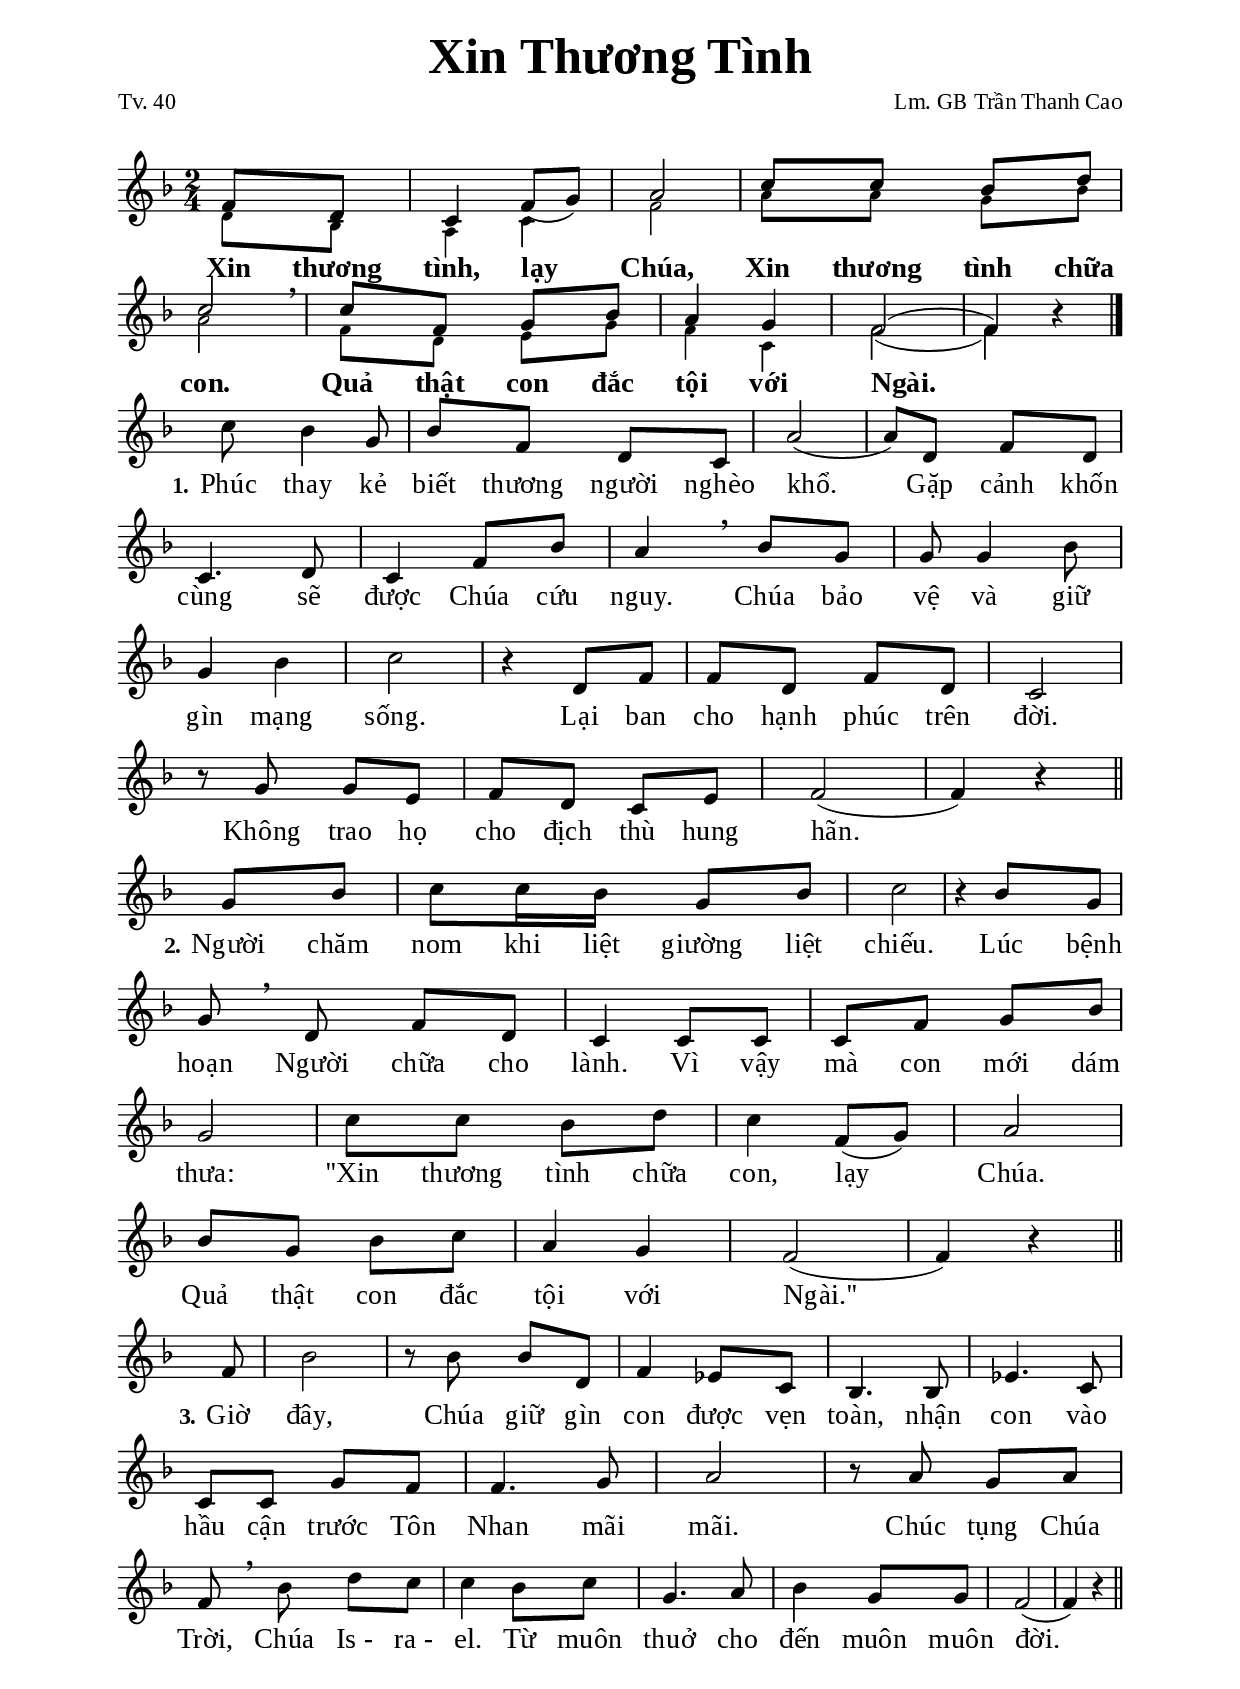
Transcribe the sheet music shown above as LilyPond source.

% Cài đặt chung
\version "2.22.1"
\include "english.ly"

\header {
  title = \markup { \fontsize #3 "Xin Thương Tình" }
  poet = "Tv. 40"
  composer = "Lm. GB Trần Thanh Cao"
  arranger = " "
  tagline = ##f
}

\paper {
  #(set-paper-size "a4")
  top-margin = 10\mm
  bottom-margin = 10\mm
  left-margin = 20\mm
  right-margin = 20\mm
  indent = #0
  #(define fonts
    (make-pango-font-tree
      "Liberation Serif"
      "Liberation Serif"
      "Liberation Serif"
      (/ 20 20)))
  page-count = #1
  system-system-spacing = #'((basic-distance . 13))
  score-system-spacing = #'((basic-distance . 13))
}

% Nhạc điệp khúc
nhacDiepKhucSop = \relative c' {
  \partial 4 f8 d |
  c4 f8 _(g) |
  a2 |
  c8 c bf d |
  c2 \breathe |
  c8 f, g bf |
  a4 g |
  f2 ( |
  f4) r \bar "|."
}

nhacDiepKhucBas = \relative c' {
  \partial 4 d8 bf |
  a4 c |
  f2 |
  a8 a g bf |
  a2 |
  f8 d e g |
  f4 c |
  f2 ( |
  f4) r
}

% Nhạc phiên khúc
nhacPhienKhucMot = \relative c'' {
  c8 bf4 g8 |
  bf f d c |
  a'2 ( |
  a8) d, f d |
  c4. d8 |
  c4 f8 bf |
  a4 \breathe bf8 g |
  g g4 bf8 |
  g4 bf |
  c2 |
  r4 d,8 f |
  f d f d |
  c2 |
  r8 g' g e |
  f d c e |
  f2 ( 
  f4) r \bar "||"
}

nhacPhienKhucHai = \relative c'' {
  \partial 4 g8 bf |
  c c16 bf g8 bf |
  c2 |
  r4 bf8 g |
  g \breathe d f d |
  c4 c8 c |
  c f g bf |
  g2 |
  c8 c bf d |
  c4 f,8 (g) 
  a2 |
  bf8 g bf c |
  a4 g |
  f2 ( |
  f4) r \bar "||"
}

nhacPhienKhucBa = \relative c' {
  \partial 8 f8 |
  bf2 |
  r8 bf8 bf d, |
  f4 ef8 c |
  bf4. bf8 |
  ef4. c8 |
  c c g' f |
  f4. g8 |
  a2 |
  r8 a g a |
  f8 \breathe bf d c |
  c4 bf8 c |
  g4. a8 |
  bf4 g8 g |
  f2 ( |
  f4) r \bar "||"
}

% Lời điệp khúc
loiDiepKhuc = \lyricmode {
  Xin thương tình, lạy Chúa,
  Xin thương tình chữa con.
  Quả thật con đắc tội với Ngài.
}

% Lời phiên khúc
loiPhienKhucMot = \lyricmode {
  \set stanza = #"1."
  Phúc thay kẻ biết thương người nghèo khổ.
  Gặp cảnh khốn cùng sẽ được Chúa cứu nguy.
  Chúa bảo vệ và giữ gìn mạng sống.
  Lại ban cho hạnh phúc trên đời.
  Không trao họ cho địch thù hung hãn.
}

loiPhienKhucHai = \lyricmode {
  \set stanza = #"2."
  Người chăm nom khi liệt giường liệt chiếu.
  Lúc bệnh hoạn Người chữa cho lành.
  Vì vậy mà con mới dám thưa:
  ''Xin thương tình chữa con, lạy Chúa.
  Quả thật con đắc tội với Ngài.''
}

loiPhienKhucBa = \lyricmode {
  \set stanza = #"3."
  Giờ đây, Chúa giữ gìn con được vẹn toàn,
  nhận con vào hầu cận trước Tôn Nhan mãi mãi.
  Chúc tụng Chúa Trời,
  Chúa "Is -" "ra -" el.
  Từ muôn thuở cho đến muôn muôn đời.
}


% Dàn trang
\score {
  \new ChoirStaff <<
    \new Staff = diepKhuc \with {
        \consists "Merge_rests_engraver"
        %\magnifyStaff #(magstep +1)
      }
      <<
      \new Voice = beSop {
        \voiceOne \key f \major \time 2/4 \nhacDiepKhucSop
      }
      \new Voice = beBas {
        \override NoteHead.font-size = #-2
        \voiceTwo \key f \major \time 2/4 \nhacDiepKhucBas
      }
    >>
    \new Lyrics \lyricsto beSop \loiDiepKhuc
  >>
  \layout {
    \override Lyrics.LyricText.font-series = #'bold
    \override Lyrics.LyricText.font-size = #+2
    \override Lyrics.LyricSpace.minimum-distance = #4
    \override Score.BarNumber.break-visibility = ##(#f #f #f)
    \override Score.SpacingSpanner.uniform-stretching = ##t
  }
}

\score {
  \new ChoirStaff <<
    \new Staff = phienKhuc \with {
        %\magnifyStaff #(magstep +1)
      }
      <<
      \new Voice = beSop {
        \key f \major \time 2/4 \nhacPhienKhucMot
      }
    >>
    \new Lyrics \lyricsto beSop \loiPhienKhucMot
  >>
  \layout {
    \override Staff.TimeSignature.transparent = ##t
    \override Lyrics.LyricText.font-size = #+2
    \override Lyrics.LyricSpace.minimum-distance = #2.5
    \override Score.BarNumber.break-visibility = ##(#f #f #f)
    \override Score.SpacingSpanner.uniform-stretching = ##t
  }
}

\score {
  \new ChoirStaff <<
    \new Staff = phienKhuc \with {
        %\magnifyStaff #(magstep +1)
      }
      <<
      \new Voice = beSop {
        \key f \major \time 2/4 \nhacPhienKhucHai
      }
    >>
    \new Lyrics \lyricsto beSop \loiPhienKhucHai
  >>
  \layout {
    \override Staff.TimeSignature.transparent = ##t
    \override Lyrics.LyricText.font-size = #+2
    \override Lyrics.LyricSpace.minimum-distance = #4
    \override Score.BarNumber.break-visibility = ##(#f #f #f)
    \override Score.SpacingSpanner.uniform-stretching = ##t
  }
}

\score {
  \new ChoirStaff <<
    \new Staff = phienKhuc \with {
        %\magnifyStaff #(magstep +1)
      }
      <<
      \new Voice = beSop {
        \key f \major \time 2/4 \nhacPhienKhucBa
      }
    >>
    \new Lyrics \lyricsto beSop \loiPhienKhucBa
  >>
  \layout {
    \override Staff.TimeSignature.transparent = ##t
    \override Lyrics.LyricText.font-size = #+2
    \override Lyrics.LyricSpace.minimum-distance = #2
    \override Score.BarNumber.break-visibility = ##(#f #f #f)
    \override Score.SpacingSpanner.uniform-stretching = ##t
  }
}	
